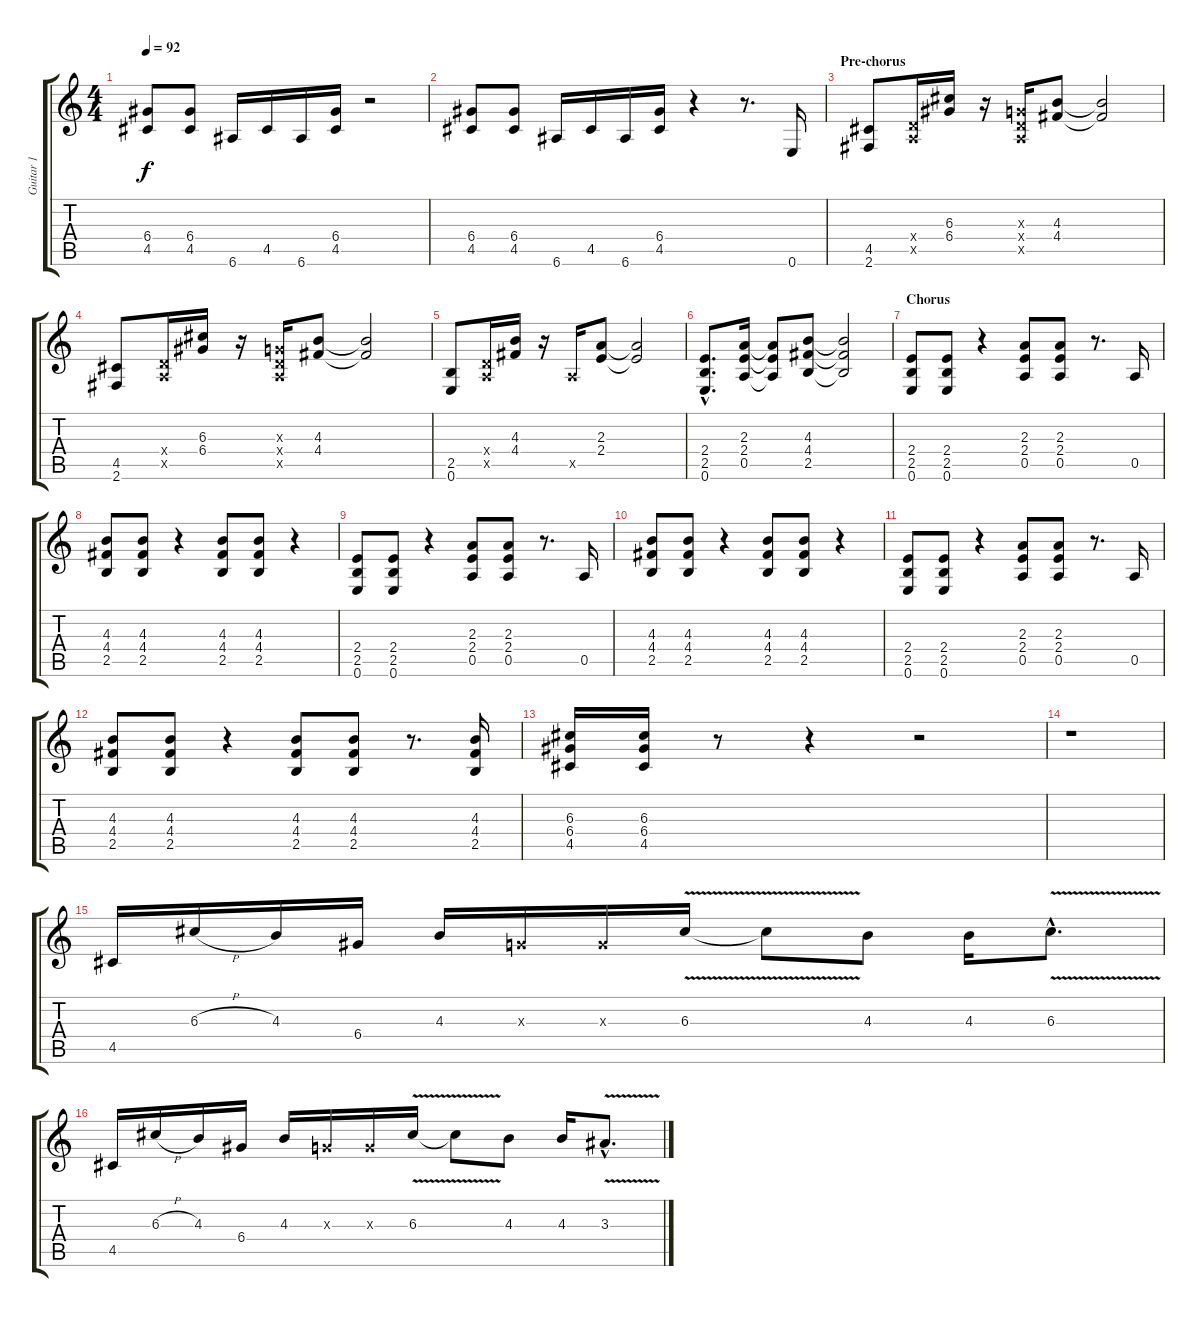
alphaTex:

\track ("Guitar 1" "Guitar 1") {instrument distortionguitar}
\staff {score tabs}
\tuning (E4 B3 G3 D3 A2 E2) {hide}
\ts (4 4)
\tempo 92
\clef g2
\ks c
(6.4 4.5).8{dy f} (6.4 4.5).8 6.6.16 4.5.16 6.6.16 (6.4 4.5).16 r.2 |
(6.4 4.5).8 (6.4 4.5).8 6.6.16 4.5.16 6.6.16 (6.4 4.5).16 r.4 r.8{d} 0.6.16 |
\section ("" "Pre-chorus")
(4.5 2.6).8 (0.4{x} 0.5{x}).16 (6.3 6.4).16 r.16 (0.3{x} 0.4{x} 0.5{x}).16 (4.3 4.4).8 (4.3{t} 4.4{t}).2 |
(4.5 2.6).8 (0.4{x} 0.5{x}).16 (6.3 6.4).16 r.16 (0.3{x} 0.4{x} 0.5{x}).16 (4.3 4.4).8 (4.3{t} 4.4{t}).2 |
(2.5 0.6).8 (0.4{x} 0.5{x}).16 (4.3 4.4).16 r.16 0.5{x}.16 (2.3 2.4).8 (2.3{t} 2.4{t}).2 |
(2.4{hac} 2.5{hac} 0.6{hac}).8{d} (2.3 2.4 0.5).16 (2.3{t} 2.4{t} 0.5{t}).8 (4.3 4.4 2.5).8 (4.3{t} 4.4{t} 2.5{t}).2 |
\section ("" "Chorus")
(2.4 2.5 0.6).8 (2.4 2.5 0.6).8 r.4 (2.3 2.4 0.5).8 (2.3 2.4 0.5).8 r.8{d} 0.5.16 |
(4.3 4.4 2.5).8 (4.3 4.4 2.5).8 r.4 (4.3 4.4 2.5).8 (4.3 4.4 2.5).8 r.4 |
(2.4 2.5 0.6).8 (2.4 2.5 0.6).8 r.4 (2.3 2.4 0.5).8 (2.3 2.4 0.5).8 r.8{d} 0.5.16 |
(4.3 4.4 2.5).8 (4.3 4.4 2.5).8 r.4 (4.3 4.4 2.5).8 (4.3 4.4 2.5).8 r.4 |
(2.4 2.5 0.6).8 (2.4 2.5 0.6).8 r.4 (2.3 2.4 0.5).8 (2.3 2.4 0.5).8 r.8{d} 0.5.16 |
(4.3 4.4 2.5).8 (4.3 4.4 2.5).8 r.4 (4.3 4.4 2.5).8 (4.3 4.4 2.5).8 r.8{d} (4.3 4.4 2.5).16 |
(6.3 6.4 4.5).16 (6.3 6.4 4.5).16 r.8 r.4 r.2 |
r.1 |
4.5.16 6.3{h}.16 4.3.16 6.4.16 4.3.16 0.3{x}.16 0.3{x}.16 6.3{v}.16 6.3{t}.8 4.3.8 4.3.16 6.3{v hac}.8{d} |
4.5.16 6.3{h}.16 4.3.16 6.4.16 4.3.16 0.3{x}.16 0.3{x}.16 6.3{v}.16 6.3{t}.8 4.3.8 4.3.16 3.3{v hac}.8{d}
